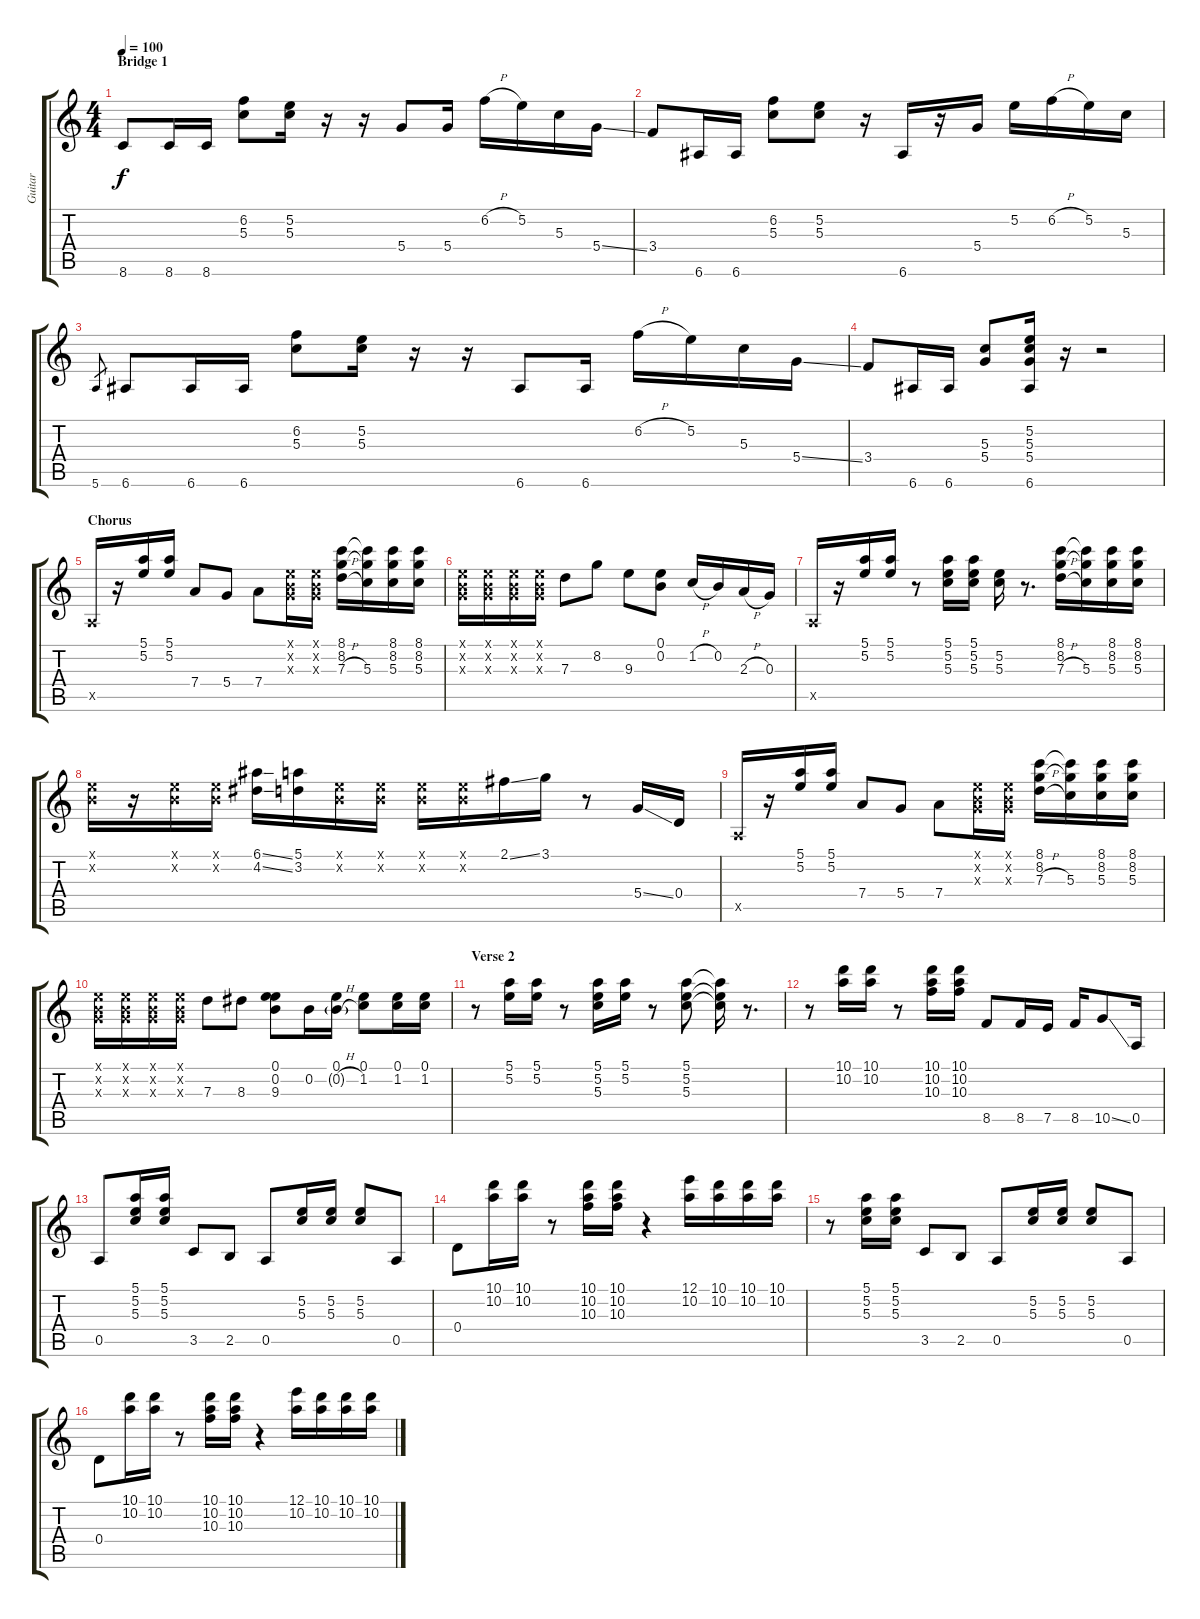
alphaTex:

\track ("Guitar" "Guitar") {instrument distortionguitar}
\staff {score tabs}
\tuning (E4 B3 G3 D3 A2 E2) {hide}
\ts (4 4)
\section ("" "Bridge 1")
\tempo 100
\clef g2
\ks c
8.6.8{dy f} 8.6.16 8.6.16 (6.2 5.3).8 (5.2 5.3).16 r.16 r.16 5.4.8 5.4.16 6.2{h}.16 5.2.16 5.3.16 5.4{ss}.16 |
3.4.8 6.6.16 6.6.16 (6.2 5.3).8 (5.2 5.3).8 r.16 6.6.16 r.16 5.4.16 5.2.16 6.2{h}.16 5.2.16 5.3.16 |
5.6.8{gr} 6.6.8 6.6.16 6.6.16 (6.2 5.3).8 (5.2 5.3).16 r.16 r.16 6.6.8 6.6.16 6.2{h}.16 5.2.16 5.3.16 5.4{ss}.16 |
3.4.8 6.6.16 6.6.16 (5.3 5.4).8 (5.2 5.3 5.4 6.6).16 r.16 r.2 |
\section ("" "Chorus")
0.5{x}.16 r.16 (5.1 5.2).16 (5.1 5.2).16 7.4.8 5.4.8 7.4.8 (0.1{x} 0.2{x} 0.3{x}).16 (0.1{x} 0.2{x} 0.3{x}).16 (8.1 8.2 7.3{h}).16 (8.1{t} 8.2{t} 5.3).16 (8.1 8.2 5.3).16 (8.1 8.2 5.3).16 |
(0.1{x} 0.2{x} 0.3{x}).16 (0.1{x} 0.2{x} 0.3{x}).16 (0.1{x} 0.2{x} 0.3{x}).16 (0.1{x} 0.2{x} 0.3{x}).16 7.3.8 8.2.8 9.3.8 (0.1 0.2).8 1.2{h}.16 0.2.16 2.3{h}.16 0.3.16 |
0.5{x}.16 r.16 (5.1 5.2).16 (5.1 5.2).16 r.8 (5.1 5.2 5.3).16 (5.1 5.2 5.3).16 (5.2 5.3).16 r.8{d} (8.1 8.2 7.3{h}).16 (8.1{t} 8.2{t} 5.3).16 (8.1 8.2 5.3).16 (8.1 8.2 5.3).16 |
(0.1{x} 0.2{x}).16 r.16 (0.1{x} 0.2{x}).16 (0.1{x} 0.2{x}).16 (6.1{ss} 4.2{ss}).16 (5.1 3.2).16 (0.1{x} 0.2{x}).16 (0.1{x} 0.2{x}).16 (0.1{x} 0.2{x}).16 (0.1{x} 0.2{x}).16 2.1{ss}.16 3.1.16 r.8 5.4{ss}.16 0.4.16 |
0.5{x}.16 r.16 (5.1 5.2).16 (5.1 5.2).16 7.4.8 5.4.8 7.4.8 (0.1{x} 0.2{x} 0.3{x}).16 (0.1{x} 0.2{x} 0.3{x}).16 (8.1 8.2 7.3{h}).16 (8.1{t} 8.2{t} 5.3).16 (8.1 8.2 5.3).16 (8.1 8.2 5.3).16 |
(0.1{x} 0.2{x} 0.3{x}).16 (0.1{x} 0.2{x} 0.3{x}).16 (0.1{x} 0.2{x} 0.3{x}).16 (0.1{x} 0.2{x} 0.3{x}).16 7.3.8 8.3.8 (0.1 0.2 9.3).8 0.2.16 (0.1 0.2{h g}).16 (0.1 1.2).8 (0.1 1.2).16 (0.1 1.2).16 |
\section ("" "Verse 2")
r.8 (5.1 5.2).16 (5.1 5.2).16 r.8 (5.1 5.2 5.3).16 (5.1 5.2).16 r.8 (5.1 5.2 5.3).8 (5.1{t} 5.2{t} 5.3{t}).16 r.8{d} |
r.8 (10.1 10.2).16 (10.1 10.2).16 r.8 (10.1 10.2 10.3).16 (10.1 10.2 10.3).16 8.5.8 8.5.16 7.5.16 8.5.16 10.5{ss}.8 0.5.16 |
0.5.8 (5.1 5.2 5.3).16 (5.1 5.2 5.3).16 3.5.8 2.5.8 0.5.8 (5.2 5.3).16 (5.2 5.3).16 (5.2 5.3).8 0.5.8 |
0.4.8 (10.1 10.2).16 (10.1 10.2).16 r.8 (10.1 10.2 10.3).16 (10.1 10.2 10.3).16 r.4 (12.1 10.2).16 (10.1 10.2).16 (10.1 10.2).16 (10.1 10.2).16 |
r.8 (5.1 5.2 5.3).16 (5.1 5.2 5.3).16 3.5.8 2.5.8 0.5.8 (5.2 5.3).16 (5.2 5.3).16 (5.2 5.3).8 0.5.8 |
0.4.8 (10.1 10.2).16 (10.1 10.2).16 r.8 (10.1 10.2 10.3).16 (10.1 10.2 10.3).16 r.4 (12.1 10.2).16 (10.1 10.2).16 (10.1 10.2).16 (10.1 10.2).16
